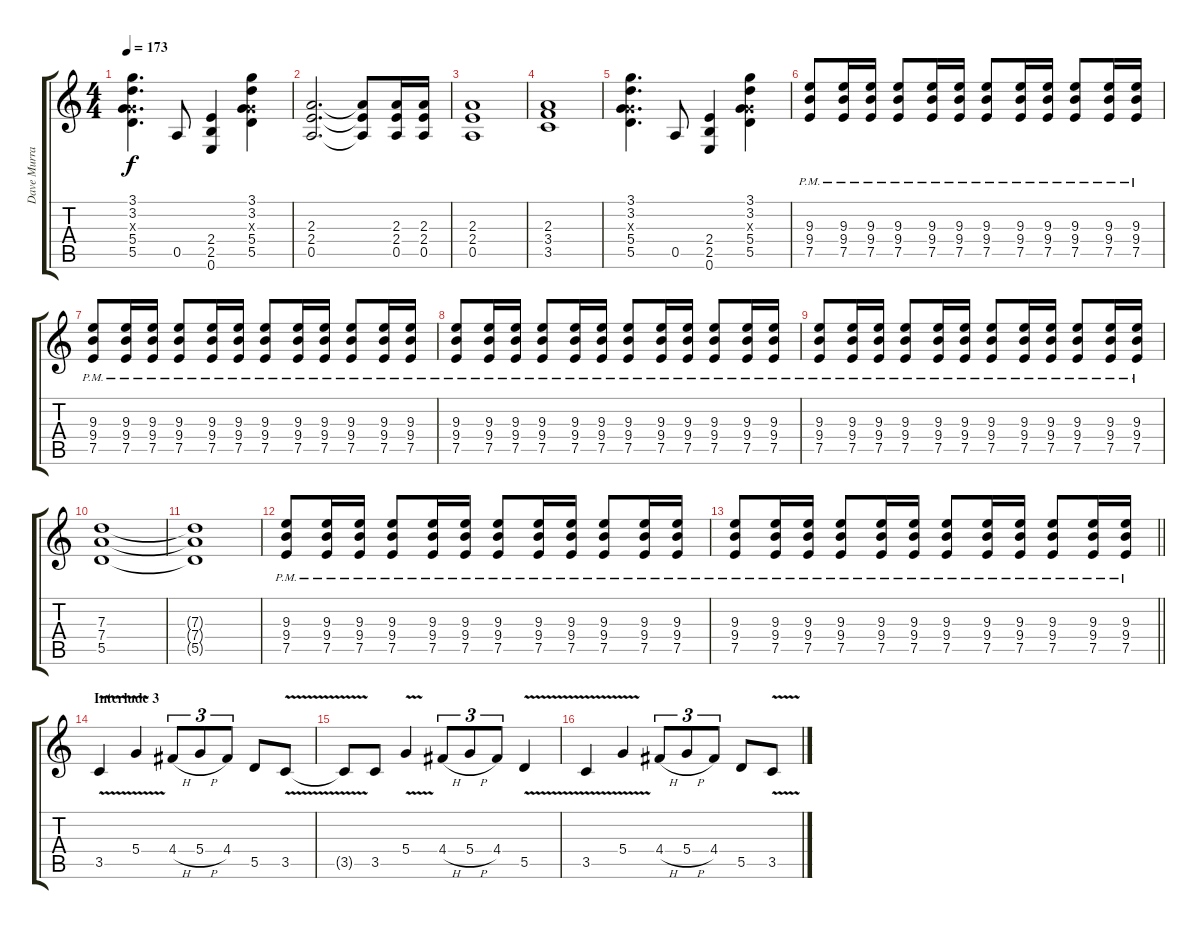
\track ("Dave Murray" "Dave Murra") {instrument overdrivenguitar}
\staff {score tabs}
\tuning (E4 B3 G3 D3 A2 E2) {hide}
\ts (4 4)
\tempo 173
\clef g2
\ks c
(3.1 3.2 0.3{x} 5.4 5.5).4{d dy f} 0.5.8 (2.4 2.5 0.6).4 (3.1 3.2 0.3{x} 5.4 5.5).4 |
(2.3 2.4 0.5).2{d} (2.3{t} 2.4{t} 0.5{t}).8 (2.3 2.4 0.5).16 (2.3 2.4 0.5).16 |
(2.3 2.4 0.5).1 |
(2.3 3.4 3.5).1 |
(3.1 3.2 0.3{x} 5.4 5.5).4{d} 0.5.8 (2.4 2.5 0.6).4 (3.1 3.2 0.3{x} 5.4 5.5).4 |
(9.3{pm} 9.4{pm} 7.5{pm}).8 (9.3{pm} 9.4{pm} 7.5{pm}).16 (9.3{pm} 9.4{pm} 7.5{pm}).16 (9.3{pm} 9.4{pm} 7.5{pm}).8 (9.3{pm} 9.4{pm} 7.5{pm}).16 (9.3{pm} 9.4{pm} 7.5{pm}).16 (9.3{pm} 9.4{pm} 7.5{pm}).8 (9.3{pm} 9.4{pm} 7.5{pm}).16 (9.3{pm} 9.4{pm} 7.5{pm}).16 (9.3{pm} 9.4{pm} 7.5{pm}).8 (9.3{pm} 9.4{pm} 7.5{pm}).16 (9.3{pm} 9.4{pm} 7.5{pm}).16 |
(9.3{pm} 9.4{pm} 7.5{pm}).8 (9.3{pm} 9.4{pm} 7.5{pm}).16 (9.3{pm} 9.4{pm} 7.5{pm}).16 (9.3{pm} 9.4{pm} 7.5{pm}).8 (9.3{pm} 9.4{pm} 7.5{pm}).16 (9.3{pm} 9.4{pm} 7.5{pm}).16 (9.3{pm} 9.4{pm} 7.5{pm}).8 (9.3{pm} 9.4{pm} 7.5{pm}).16 (9.3{pm} 9.4{pm} 7.5{pm}).16 (9.3{pm} 9.4{pm} 7.5{pm}).8 (9.3{pm} 9.4{pm} 7.5{pm}).16 (9.3{pm} 9.4{pm} 7.5{pm}).16 |
(9.3{pm} 9.4{pm} 7.5{pm}).8 (9.3{pm} 9.4{pm} 7.5{pm}).16 (9.3{pm} 9.4{pm} 7.5{pm}).16 (9.3{pm} 9.4{pm} 7.5{pm}).8 (9.3{pm} 9.4{pm} 7.5{pm}).16 (9.3{pm} 9.4{pm} 7.5{pm}).16 (9.3{pm} 9.4{pm} 7.5{pm}).8 (9.3{pm} 9.4{pm} 7.5{pm}).16 (9.3{pm} 9.4{pm} 7.5{pm}).16 (9.3{pm} 9.4{pm} 7.5{pm}).8 (9.3{pm} 9.4{pm} 7.5{pm}).16 (9.3{pm} 9.4{pm} 7.5{pm}).16 |
(9.3{pm} 9.4{pm} 7.5{pm}).8 (9.3{pm} 9.4{pm} 7.5{pm}).16 (9.3{pm} 9.4{pm} 7.5{pm}).16 (9.3{pm} 9.4{pm} 7.5{pm}).8 (9.3{pm} 9.4{pm} 7.5{pm}).16 (9.3{pm} 9.4{pm} 7.5{pm}).16 (9.3{pm} 9.4{pm} 7.5{pm}).8 (9.3{pm} 9.4{pm} 7.5{pm}).16 (9.3{pm} 9.4{pm} 7.5{pm}).16 (9.3{pm} 9.4{pm} 7.5{pm}).8 (9.3{pm} 9.4{pm} 7.5{pm}).16 (9.3{pm} 9.4{pm} 7.5{pm}).16 |
(7.3 7.4 5.5).1 |
(7.3{t} 7.4{t} 5.5{t}).1 |
(9.3{pm} 9.4{pm} 7.5{pm}).8 (9.3{pm} 9.4{pm} 7.5{pm}).16 (9.3{pm} 9.4{pm} 7.5{pm}).16 (9.3{pm} 9.4{pm} 7.5{pm}).8 (9.3{pm} 9.4{pm} 7.5{pm}).16 (9.3{pm} 9.4{pm} 7.5{pm}).16 (9.3{pm} 9.4{pm} 7.5{pm}).8 (9.3{pm} 9.4{pm} 7.5{pm}).16 (9.3{pm} 9.4{pm} 7.5{pm}).16 (9.3{pm} 9.4{pm} 7.5{pm}).8 (9.3{pm} 9.4{pm} 7.5{pm}).16 (9.3{pm} 9.4{pm} 7.5{pm}).16 |
\barLineRight lightlight
(9.3{pm} 9.4{pm} 7.5{pm}).8 (9.3{pm} 9.4{pm} 7.5{pm}).16 (9.3{pm} 9.4{pm} 7.5{pm}).16 (9.3{pm} 9.4{pm} 7.5{pm}).8 (9.3{pm} 9.4{pm} 7.5{pm}).16 (9.3{pm} 9.4{pm} 7.5{pm}).16 (9.3{pm} 9.4{pm} 7.5{pm}).8 (9.3{pm} 9.4{pm} 7.5{pm}).16 (9.3{pm} 9.4{pm} 7.5{pm}).16 (9.3{pm} 9.4{pm} 7.5{pm}).8 (9.3{pm} 9.4{pm} 7.5{pm}).16 (9.3{pm} 9.4{pm} 7.5{pm}).16 |
\section ("" "Interlude 3")
3.5{v}.4 5.4{v}.4 4.4{h}.8{tu (3 2)} 5.4{h}.8{tu (3 2)} 4.4.8{tu (3 2)} 5.5.8 3.5{v}.8 |
3.5{t}.8 3.5.8 5.4{v}.4 4.4{h}.8{tu (3 2)} 5.4{h}.8{tu (3 2)} 4.4.8{tu (3 2)} 5.5{v}.4 |
3.5{v}.4 5.4{v}.4 4.4{h}.8{tu (3 2)} 5.4{h}.8{tu (3 2)} 4.4.8{tu (3 2)} 5.5.8 3.5{v}.8
